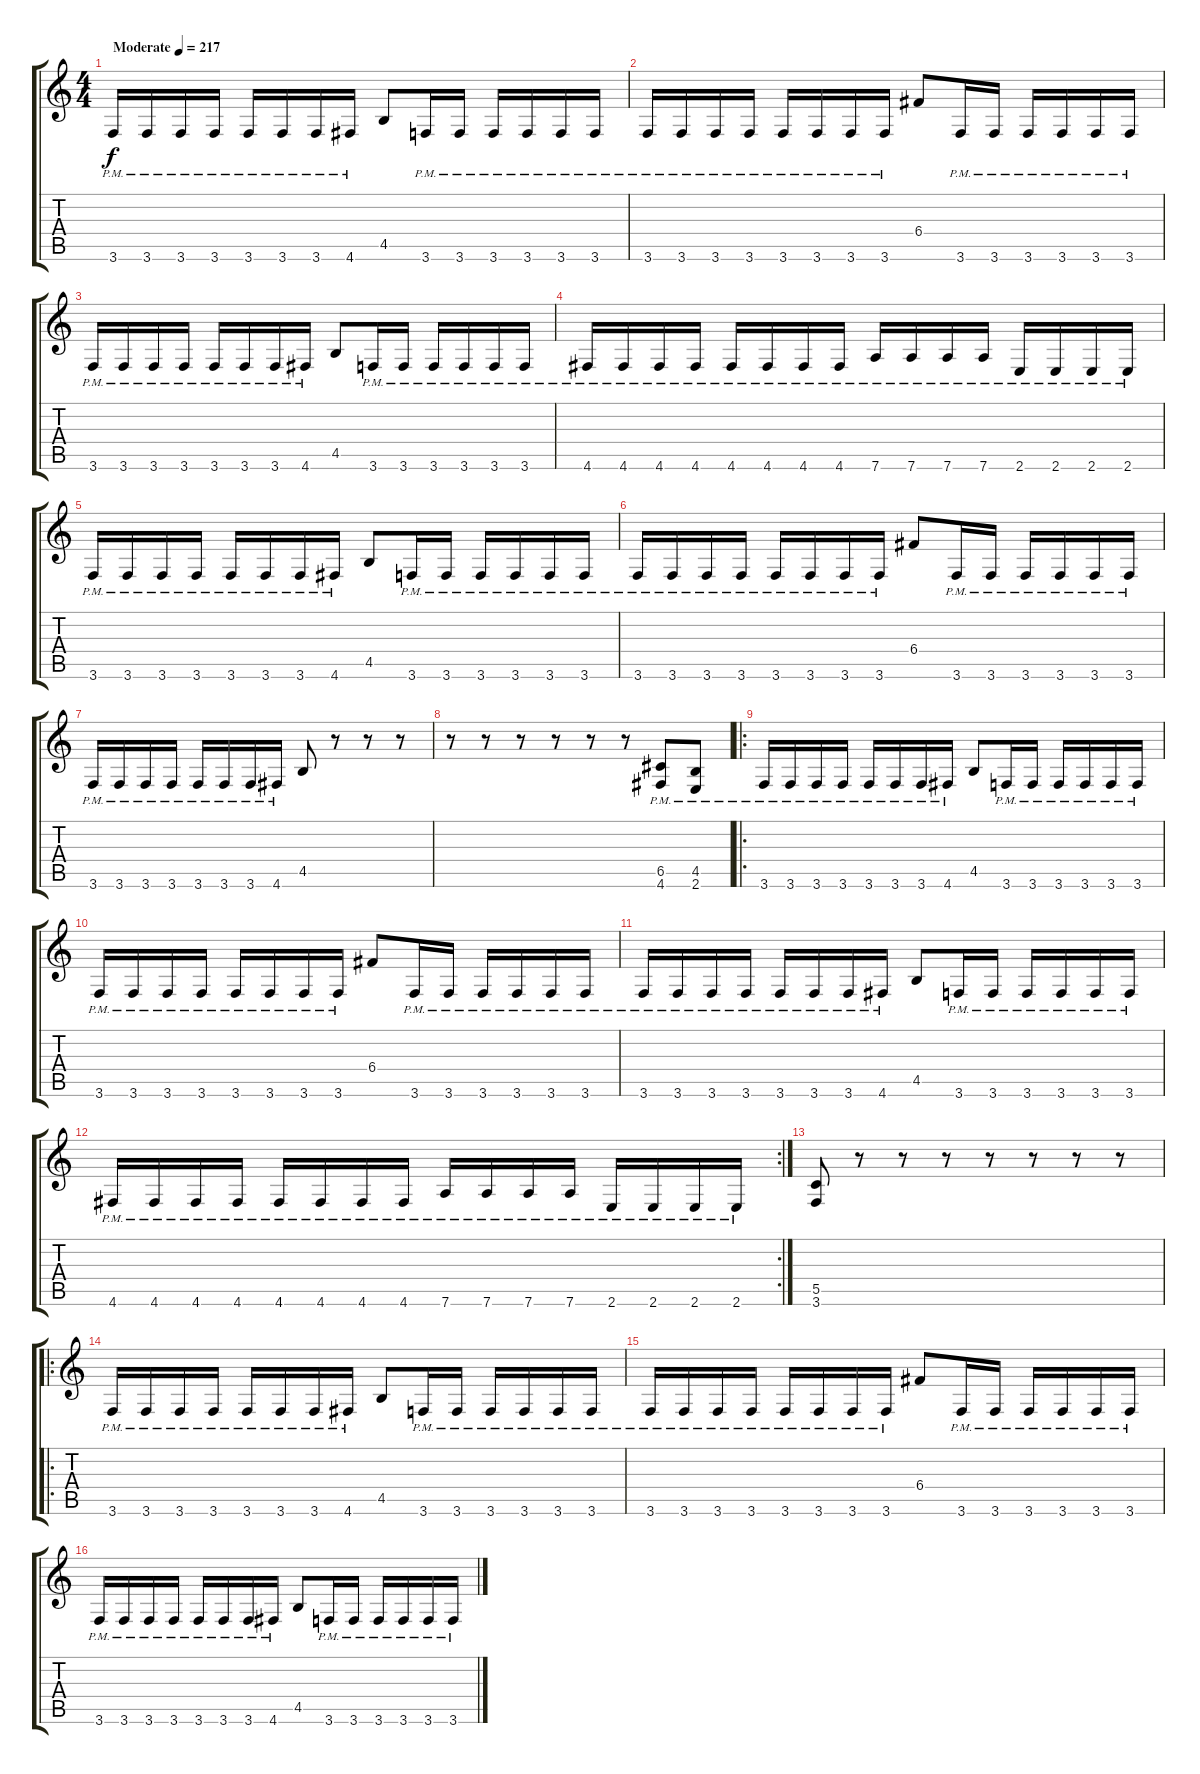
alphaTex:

\track "" {instrument distortionguitar}
\staff {score tabs}
\tuning (D4 A3 F3 C3 G2 D2) {hide}
\ts (4 4)
\tempo (217 "Moderate")
\clef g2
\ks c
3.6{pm}.16{dy f instrument distortionguitar} 3.6{pm}.16 3.6{pm}.16 3.6{pm}.16 3.6{pm}.16 3.6{pm}.16 3.6{pm}.16 4.6{pm}.16 4.5.8 3.6{pm}.16 3.6{pm}.16 3.6{pm}.16 3.6{pm}.16 3.6{pm}.16 3.6{pm}.16 |
3.6{pm}.16 3.6{pm}.16 3.6{pm}.16 3.6{pm}.16 3.6{pm}.16 3.6{pm}.16 3.6{pm}.16 3.6{pm}.16 6.4.8 3.6{pm}.16 3.6{pm}.16 3.6{pm}.16 3.6{pm}.16 3.6{pm}.16 3.6{pm}.16 |
3.6{pm}.16 3.6{pm}.16 3.6{pm}.16 3.6{pm}.16 3.6{pm}.16 3.6{pm}.16 3.6{pm}.16 4.6{pm}.16 4.5.8 3.6{pm}.16 3.6{pm}.16 3.6{pm}.16 3.6{pm}.16 3.6{pm}.16 3.6{pm}.16 |
4.6{pm}.16 4.6{pm}.16 4.6{pm}.16 4.6{pm}.16 4.6{pm}.16 4.6{pm}.16 4.6{pm}.16 4.6{pm}.16 7.6{pm}.16 7.6{pm}.16 7.6{pm}.16 7.6{pm}.16 2.6{pm}.16 2.6{pm}.16 2.6{pm}.16 2.6{pm}.16 |
3.6{pm}.16 3.6{pm}.16 3.6{pm}.16 3.6{pm}.16 3.6{pm}.16 3.6{pm}.16 3.6{pm}.16 4.6{pm}.16 4.5.8 3.6{pm}.16 3.6{pm}.16 3.6{pm}.16 3.6{pm}.16 3.6{pm}.16 3.6{pm}.16 |
3.6{pm}.16 3.6{pm}.16 3.6{pm}.16 3.6{pm}.16 3.6{pm}.16 3.6{pm}.16 3.6{pm}.16 3.6{pm}.16 6.4.8 3.6{pm}.16 3.6{pm}.16 3.6{pm}.16 3.6{pm}.16 3.6{pm}.16 3.6{pm}.16 |
3.6{pm}.16 3.6{pm}.16 3.6{pm}.16 3.6{pm}.16 3.6{pm}.16 3.6{pm}.16 3.6{pm}.16 4.6{pm}.16 4.5.8 r.8 r.8 r.8 |
r.8 r.8 r.8 r.8 r.8 r.8 (6.5{pm} 4.6{pm}).8 (4.5{pm} 2.6{pm}).8 |
\ro
3.6{pm}.16 3.6{pm}.16 3.6{pm}.16 3.6{pm}.16 3.6{pm}.16 3.6{pm}.16 3.6{pm}.16 4.6{pm}.16 4.5.8 3.6{pm}.16 3.6{pm}.16 3.6{pm}.16 3.6{pm}.16 3.6{pm}.16 3.6{pm}.16 |
3.6{pm}.16 3.6{pm}.16 3.6{pm}.16 3.6{pm}.16 3.6{pm}.16 3.6{pm}.16 3.6{pm}.16 3.6{pm}.16 6.4.8 3.6{pm}.16 3.6{pm}.16 3.6{pm}.16 3.6{pm}.16 3.6{pm}.16 3.6{pm}.16 |
3.6{pm}.16 3.6{pm}.16 3.6{pm}.16 3.6{pm}.16 3.6{pm}.16 3.6{pm}.16 3.6{pm}.16 4.6{pm}.16 4.5.8 3.6{pm}.16 3.6{pm}.16 3.6{pm}.16 3.6{pm}.16 3.6{pm}.16 3.6{pm}.16 |
\rc 2
4.6{pm}.16 4.6{pm}.16 4.6{pm}.16 4.6{pm}.16 4.6{pm}.16 4.6{pm}.16 4.6{pm}.16 4.6{pm}.16 7.6{pm}.16 7.6{pm}.16 7.6{pm}.16 7.6{pm}.16 2.6{pm}.16 2.6{pm}.16 2.6{pm}.16 2.6{pm}.16 |
(5.5 3.6).8 r.8 r.8 r.8 r.8 r.8 r.8 r.8 |
\ro
3.6{pm}.16 3.6{pm}.16 3.6{pm}.16 3.6{pm}.16 3.6{pm}.16 3.6{pm}.16 3.6{pm}.16 4.6{pm}.16 4.5.8 3.6{pm}.16 3.6{pm}.16 3.6{pm}.16 3.6{pm}.16 3.6{pm}.16 3.6{pm}.16 |
3.6{pm}.16 3.6{pm}.16 3.6{pm}.16 3.6{pm}.16 3.6{pm}.16 3.6{pm}.16 3.6{pm}.16 3.6{pm}.16 6.4.8 3.6{pm}.16 3.6{pm}.16 3.6{pm}.16 3.6{pm}.16 3.6{pm}.16 3.6{pm}.16 |
3.6{pm}.16 3.6{pm}.16 3.6{pm}.16 3.6{pm}.16 3.6{pm}.16 3.6{pm}.16 3.6{pm}.16 4.6{pm}.16 4.5.8 3.6{pm}.16 3.6{pm}.16 3.6{pm}.16 3.6{pm}.16 3.6{pm}.16 3.6{pm}.16
